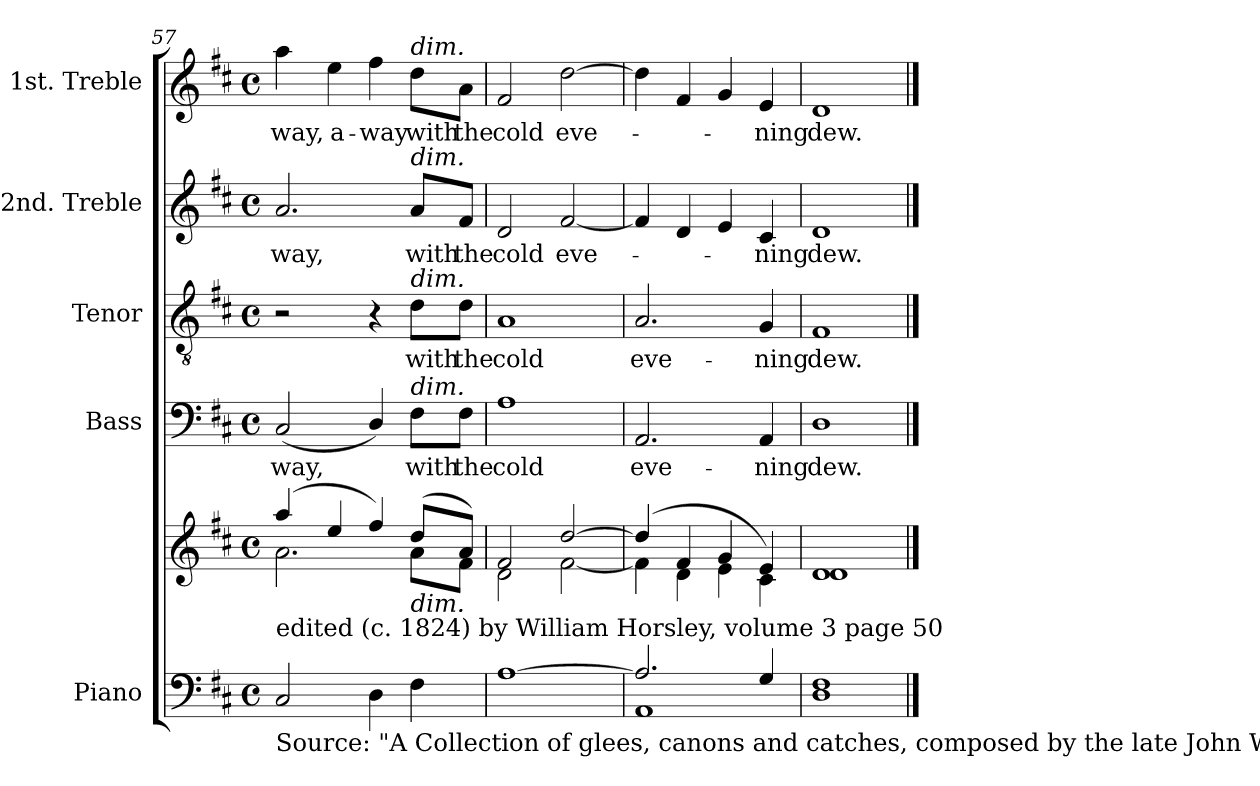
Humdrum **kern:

**kern	**kern	**kern	**text	**kern	**text	**kern	**text	**kern	**text
*part5	*part5	*part4	*part4	*part3	*part3	*part2	*part2	*part1	*part1
*staff6	*staff5	*staff4	*staff4	*staff3	*staff3	*staff2	*staff2	*staff1	*staff1
*I"Piano	*	*I"Bass	*	*I"Tenor	*	*I"2nd. Treble	*	*I"1st. Treble	*
!!LO:PB:g=z
*clefF4	*clefG2	*clefF4	*	*clefGv2	*	*clefG2	*	*clefG2	*
*	*	*	*	*ITrd7c12	*	*	*	*	*
*k[f#c#]	*k[f#c#]	*k[f#c#]	*	*k[f#c#]	*	*k[f#c#]	*	*k[f#c#]	*
*D:	*D:	*D:	*	*D:	*	*D:	*	*D:	*
*M4/4	*M4/4	*M4/4	*	*M4/4	*	*M4/4	*	*M4/4	*
*met(c)	*met(c)	*met(c)	*	*met(c)	*	*met(c)	*	*met(c)	*
=57	=57	=57	=57	=57	=57	=57	=57	=57	=57
*	*^	*	*	*	*	*	*	*	*
!	!	!	!	!LO:LY:b:color=#000000	!	!	!	!	!	!
!	!	!	!	!	!	!	!	!LO:LY:b:color=#000000	!	!
!LO:TX:b:t=Source&colon; "A Collection of glees, canons and catches, composed by the late John Wall Calcott",	!	!	!	!	!	!	!	!	!	!
!LO:TX:t=edited (c. 1824) by William Horsley, volume 3 page 50	!	!	!	!	!	!	!	!	!	!
!	!	!	!	!	!	!	!	!	!	!LO:LY:b:color=#000000
2C#i/	(4aai/	2.ai\	(2C#i/	-way,	2r	.	2.ai/	-way,	4aai\	-way,
!	!	!	!	!	!	!	!	!	!	!LO:LY:b:color=#000000
.	4eei/	.	.	.	.	.	.	.	4eei\	a-
!	!	!	!	!	!	!	!	!	!	!LO:LY:b:color=#000000
4Di\	4ff#i/)	.	4Di/)	.	4r	.	.	.	4ff#i\	-way
!	!	!	!	!LO:LY:b:color=#000000	!	!	!	!	!	!
!	!	!	!	!	!	!LO:LY:b:color=#000000	!	!	!	!
!	!	!	!	!	!	!	!	!LO:LY:b:color=#000000	!	!
!	!	!	!	!	!	!	!	!	!LO:TX:a:i:t=dim.	!
!	!	!	!	!	!	!	!LO:TX:a:i:t=dim.	!	!	!
!	!	!	!	!	!LO:TX:a:i:t=dim.	!	!	!	!	!
!	!	!	!LO:TX:i:t=dim.	!	!	!	!	!	!	!
!	!LO:TX:b:i:t=dim.	!	!	!	!	!	!	!	!	!
!	!	!	!	!	!	!	!	!	!	!LO:LY:b:color=#000000
4F#i\	(8ddi/L	8ai\L	8F#i\L	with	8Di\L	with	8ai/L	with	8ddi\L	with
!	!	!	!	!LO:LY:b:color=#000000	!	!	!	!	!	!
!	!	!	!	!	!	!LO:LY:b:color=#000000	!	!	!	!
!	!	!	!	!	!	!	!	!LO:LY:b:color=#000000	!	!
!	!	!	!	!	!	!	!	!	!	!LO:LY:b:color=#000000
.	8ai/J)	8f#i\J	8F#i\J	the	8Di\J	the	8f#i/J	the	8ai\J	the
=58	=58	=58	=58	=58	=58	=58	=58	=58	=58	=58
!	!	!	!	!LO:LY:b:color=#000000	!	!	!	!	!	!
!	!	!	!	!	!	!LO:LY:b:color=#000000	!	!	!	!
!	!	!	!	!	!	!	!	!LO:LY:b:color=#000000	!	!
!	!	!	!	!	!	!	!	!	!	!LO:LY:b:color=#000000
[1Ai	2f#i/	2di\	1Ai	cold	1AAi	cold	2di/	cold	2f#i/	cold
!	!	!	!	!	!	!	!	!LO:LY:b:color=#000000	!	!
!	!	!	!	!	!	!	!	!	!	!LO:LY:b:color=#000000
.	[2ddi/	[2f#i\	.	.	.	.	[2f#i/	eve-	[2ddi\	eve-
=59	=59	=59	=59	=59	=59	=59	=59	=59	=59	=59
*^	*	*	*	*	*	*	*	*	*	*
!	!	!	!	!	!LO:LY:b:color=#000000	!	!	!	!	!	!
!	!	!	!	!	!	!	!LO:LY:b:color=#000000	!	!	!	!
2.Ai/]	1AAi	(4ddi/]	4f#i\]	2.AAi/	eve-	2.AAi/	eve-	4f#i/]	.	4ddi\]	.
.	.	4f#i/	4di\	.	.	.	.	4di/	.	4f#i/	.
.	.	4gi/	4ei\	.	.	.	.	4ei/	.	4gi/	.
!	!	!	!	!	!LO:LY:b:color=#000000	!	!	!	!	!	!
!	!	!	!	!	!	!	!LO:LY:b:color=#000000	!	!	!	!
!	!	!	!	!	!	!	!	!	!LO:LY:b:color=#000000	!	!
!	!	!	!	!	!	!	!	!	!	!	!LO:LY:b:color=#000000
4Gi/	.	4ei/)	4c#i\	4AAi/	-ning	4GGi/	-ning	4c#i/	-ning	4ei/	-ning
*v	*v	*	*	*	*	*	*	*	*	*	*
=60	=60	=60	=60	=60	=60	=60	=60	=60	=60	=60
!	!	!	!	!LO:LY:b:color=#000000	!	!	!	!	!	!
!	!	!	!	!	!	!LO:LY:b:color=#000000	!	!	!	!
!	!	!	!	!	!	!	!	!LO:LY:b:color=#000000	!	!
!	!	!	!	!	!	!	!	!	!	!LO:LY:b:color=#000000
1Di 1F#i	1di	1di	1Di	dew.	1FF#i	dew.	1di	dew.	1di	dew.
*	*v	*v	*	*	*	*	*	*	*	*
==	==	==	==	==	==	==	==	==	==
*-	*-	*-	*-	*-	*-	*-	*-	*-	*-
